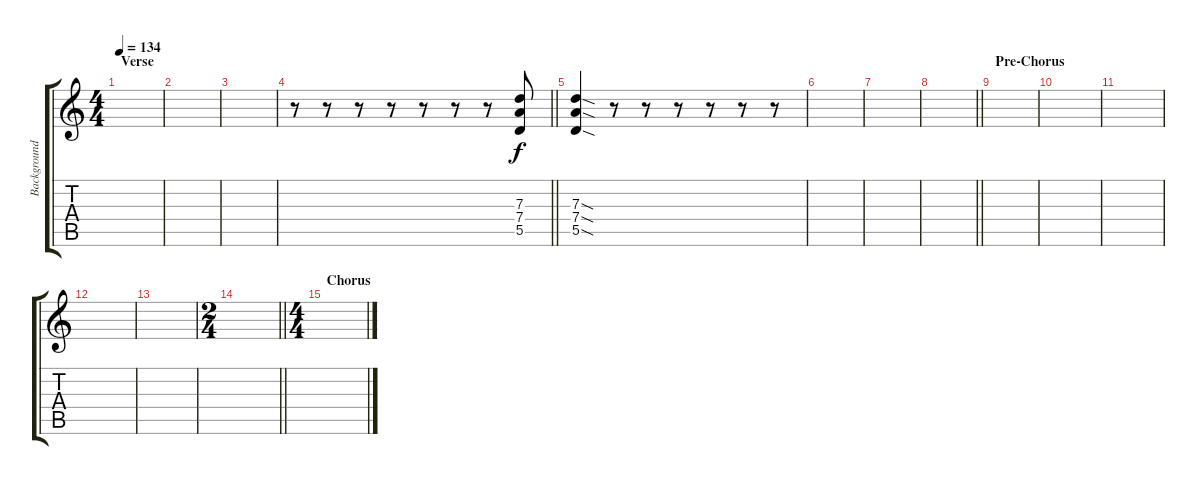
\track ("Background" "Background") {instrument distortionguitar}
\staff {score tabs}
\tuning (E4 B3 G3 D3 A2 E2) {hide}
\ts (4 4)
\section ("" "Verse")
\tempo 134
\clef g2
\ks c
|
|
|
\barLineRight lightlight
r.8 r.8 r.8 r.8 r.8 r.8 r.8 (7.3 7.4 5.5).8 |
(7.3{sod} 7.4{sod} 5.5{sod}).4 r.8 r.8 r.8 r.8 r.8 r.8 |
|
|
\barLineRight lightlight
|
\section ("" "Pre-Chorus")
|
|
|
|
|
\ts (2 4)
\barLineRight lightlight
|
\ts (4 4)
\section ("" "Chorus")
